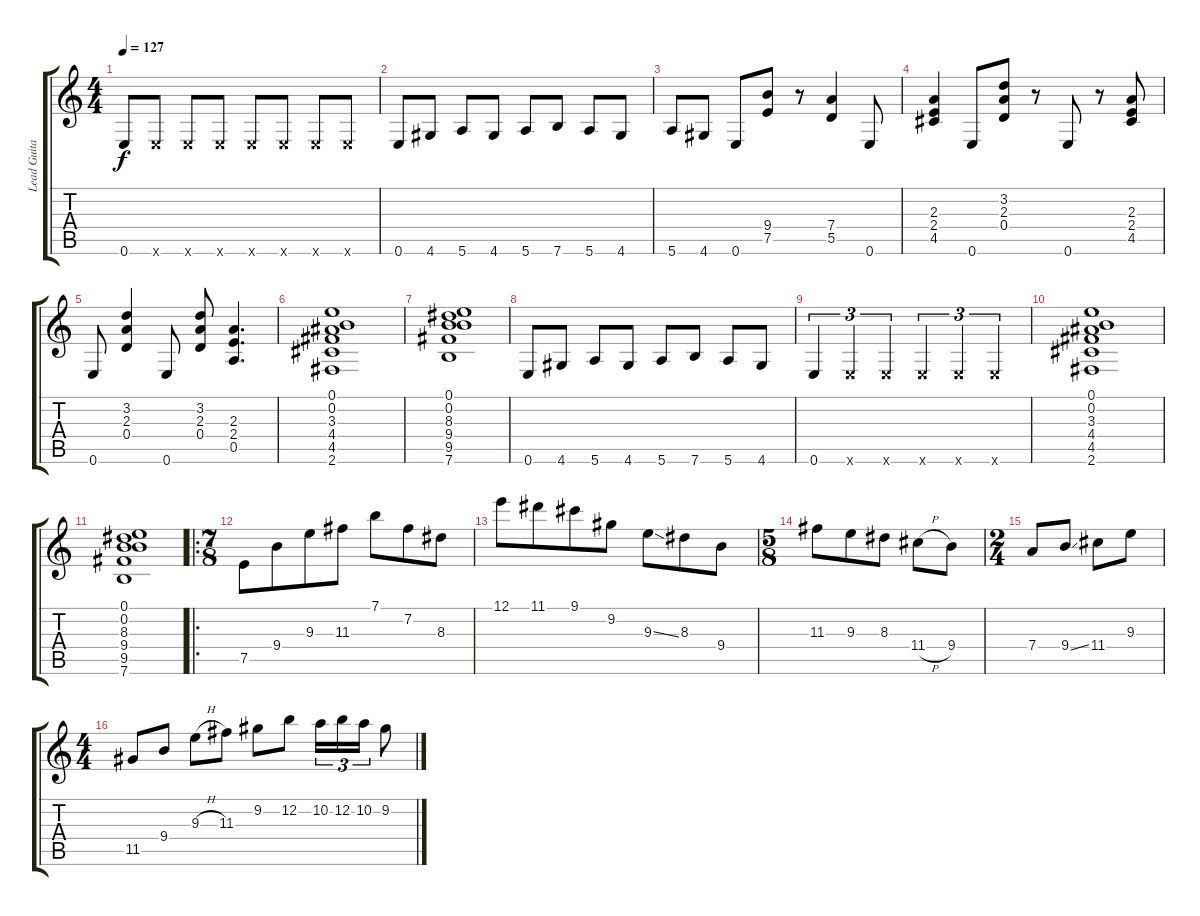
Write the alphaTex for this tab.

\track ("Lead Guitar" "Lead Guita") {instrument overdrivenguitar}
\staff {score tabs}
\tuning (E4 B3 G3 D3 A2 E2) {hide}
\ts (4 4)
\tempo 127
\clef g2
\ks c
0.6.8{dy f} 0.6{x}.8 0.6{x}.8 0.6{x}.8 0.6{x}.8 0.6{x}.8 0.6{x}.8 0.6{x}.8 |
0.6.8 4.6.8 5.6.8 4.6.8 5.6.8 7.6.8 5.6.8 4.6.8 |
5.6.8 4.6.8 0.6.8 (9.4 7.5).8 r.8 (7.4 5.5).4 0.6.8 |
(2.3 2.4 4.5).4 0.6.8 (3.2 2.3 0.4).8 r.8 0.6.8 r.8 (2.3 2.4 4.5).8 |
0.6.8 (3.2 2.3 0.4).4 0.6.8 (3.2 2.3 0.4).8 (2.3 2.4 0.5).4{d} |
(0.1 0.2 3.3 4.4 4.5 2.6).1 |
(0.1 0.2 8.3 9.4 9.5 7.6).1 |
0.6.8 4.6.8 5.6.8 4.6.8 5.6.8 7.6.8 5.6.8 4.6.8 |
0.6.4{tu (3 2)} 0.6{x}.4{tu (3 2)} 0.6{x}.4{tu (3 2)} 0.6{x}.4{tu (3 2)} 0.6{x}.4{tu (3 2)} 0.6{x}.4{tu (3 2)} |
(0.1 0.2 3.3 4.4 4.5 2.6).1 |
(0.1 0.2 8.3 9.4 9.5 7.6).1 |
\ro
\ts (7 8)
7.5.8 9.4.8 9.3.8 11.3.8 7.1.8 7.2.8 8.3.8 |
12.1.8 11.1.8 9.1.8 9.2.8 9.3{ss}.8 8.3.8 9.4.8 |
\ts (5 8)
11.3.8 9.3.8 8.3.8 11.4{h}.8 9.4.8 |
\ts (2 4)
7.4.8 9.4{ss}.8 11.4.8 9.3.8 |
\ts (4 4)
11.5.8 9.4.8 9.3{h}.8 11.3.8 9.2.8 12.2.8 10.2.16{tu (3 2)} 12.2.16{tu (3 2)} 10.2.16{tu (3 2)} 9.2.8
